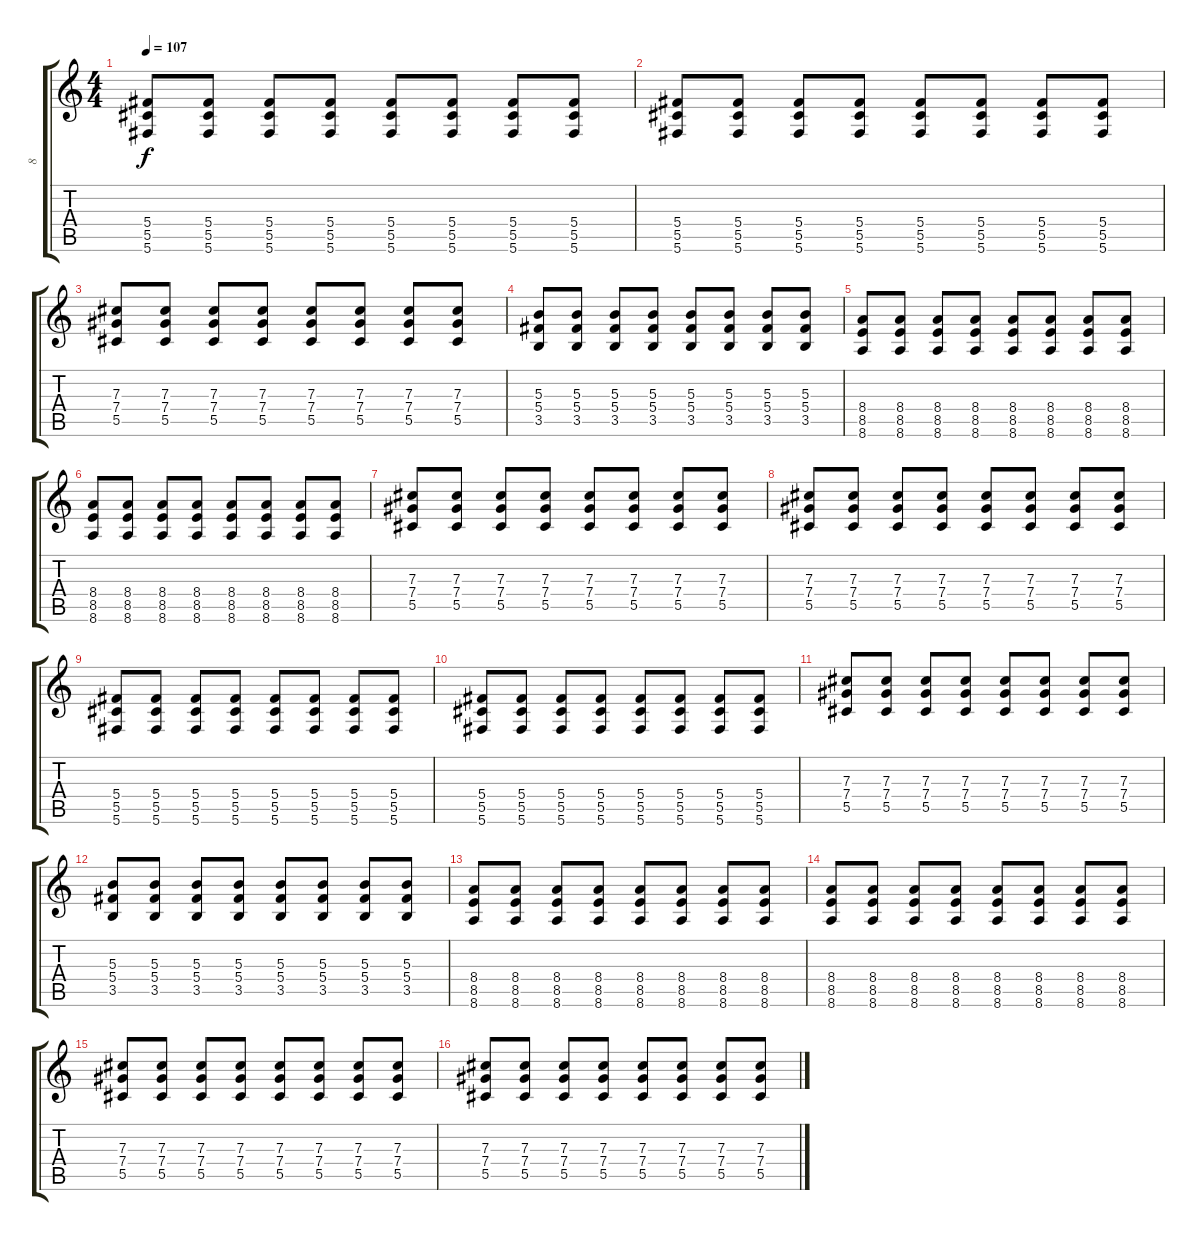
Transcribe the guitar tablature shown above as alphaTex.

\track ("8" "8") {instrument distortionguitar}
\staff {score tabs}
\tuning (Eb4 Bb3 Gb3 Db3 Ab2 Db2) {hide}
\ts (4 4)
\tempo 107
\clef g2
\ks c
(5.4 5.5 5.6).8{dy f} (5.4 5.5 5.6).8 (5.4 5.5 5.6).8 (5.4 5.5 5.6).8 (5.4 5.5 5.6).8 (5.4 5.5 5.6).8 (5.4 5.5 5.6).8 (5.4 5.5 5.6).8 |
(5.4 5.5 5.6).8 (5.4 5.5 5.6).8 (5.4 5.5 5.6).8 (5.4 5.5 5.6).8 (5.4 5.5 5.6).8 (5.4 5.5 5.6).8 (5.4 5.5 5.6).8 (5.4 5.5 5.6).8 |
(7.3 7.4 5.5).8 (7.3 7.4 5.5).8 (7.3 7.4 5.5).8 (7.3 7.4 5.5).8 (7.3 7.4 5.5).8 (7.3 7.4 5.5).8 (7.3 7.4 5.5).8 (7.3 7.4 5.5).8 |
(5.3 5.4 3.5).8 (5.3 5.4 3.5).8 (5.3 5.4 3.5).8 (5.3 5.4 3.5).8 (5.3 5.4 3.5).8 (5.3 5.4 3.5).8 (5.3 5.4 3.5).8 (5.3 5.4 3.5).8 |
(8.4 8.5 8.6).8 (8.4 8.5 8.6).8 (8.4 8.5 8.6).8 (8.4 8.5 8.6).8 (8.4 8.5 8.6).8 (8.4 8.5 8.6).8 (8.4 8.5 8.6).8 (8.4 8.5 8.6).8 |
(8.4 8.5 8.6).8 (8.4 8.5 8.6).8 (8.4 8.5 8.6).8 (8.4 8.5 8.6).8 (8.4 8.5 8.6).8 (8.4 8.5 8.6).8 (8.4 8.5 8.6).8 (8.4 8.5 8.6).8 |
(7.3 7.4 5.5).8 (7.3 7.4 5.5).8 (7.3 7.4 5.5).8 (7.3 7.4 5.5).8 (7.3 7.4 5.5).8 (7.3 7.4 5.5).8 (7.3 7.4 5.5).8 (7.3 7.4 5.5).8 |
(7.3 7.4 5.5).8 (7.3 7.4 5.5).8 (7.3 7.4 5.5).8 (7.3 7.4 5.5).8 (7.3 7.4 5.5).8 (7.3 7.4 5.5).8 (7.3 7.4 5.5).8 (7.3 7.4 5.5).8 |
(5.4 5.5 5.6).8 (5.4 5.5 5.6).8 (5.4 5.5 5.6).8 (5.4 5.5 5.6).8 (5.4 5.5 5.6).8 (5.4 5.5 5.6).8 (5.4 5.5 5.6).8 (5.4 5.5 5.6).8 |
(5.4 5.5 5.6).8 (5.4 5.5 5.6).8 (5.4 5.5 5.6).8 (5.4 5.5 5.6).8 (5.4 5.5 5.6).8 (5.4 5.5 5.6).8 (5.4 5.5 5.6).8 (5.4 5.5 5.6).8 |
(7.3 7.4 5.5).8 (7.3 7.4 5.5).8 (7.3 7.4 5.5).8 (7.3 7.4 5.5).8 (7.3 7.4 5.5).8 (7.3 7.4 5.5).8 (7.3 7.4 5.5).8 (7.3 7.4 5.5).8 |
(5.3 5.4 3.5).8 (5.3 5.4 3.5).8 (5.3 5.4 3.5).8 (5.3 5.4 3.5).8 (5.3 5.4 3.5).8 (5.3 5.4 3.5).8 (5.3 5.4 3.5).8 (5.3 5.4 3.5).8 |
(8.4 8.5 8.6).8 (8.4 8.5 8.6).8 (8.4 8.5 8.6).8 (8.4 8.5 8.6).8 (8.4 8.5 8.6).8 (8.4 8.5 8.6).8 (8.4 8.5 8.6).8 (8.4 8.5 8.6).8 |
(8.4 8.5 8.6).8 (8.4 8.5 8.6).8 (8.4 8.5 8.6).8 (8.4 8.5 8.6).8 (8.4 8.5 8.6).8 (8.4 8.5 8.6).8 (8.4 8.5 8.6).8 (8.4 8.5 8.6).8 |
(7.3 7.4 5.5).8 (7.3 7.4 5.5).8 (7.3 7.4 5.5).8 (7.3 7.4 5.5).8 (7.3 7.4 5.5).8 (7.3 7.4 5.5).8 (7.3 7.4 5.5).8 (7.3 7.4 5.5).8 |
(7.3 7.4 5.5).8 (7.3 7.4 5.5).8 (7.3 7.4 5.5).8 (7.3 7.4 5.5).8 (7.3 7.4 5.5).8 (7.3 7.4 5.5).8 (7.3 7.4 5.5).8 (7.3 7.4 5.5).8
